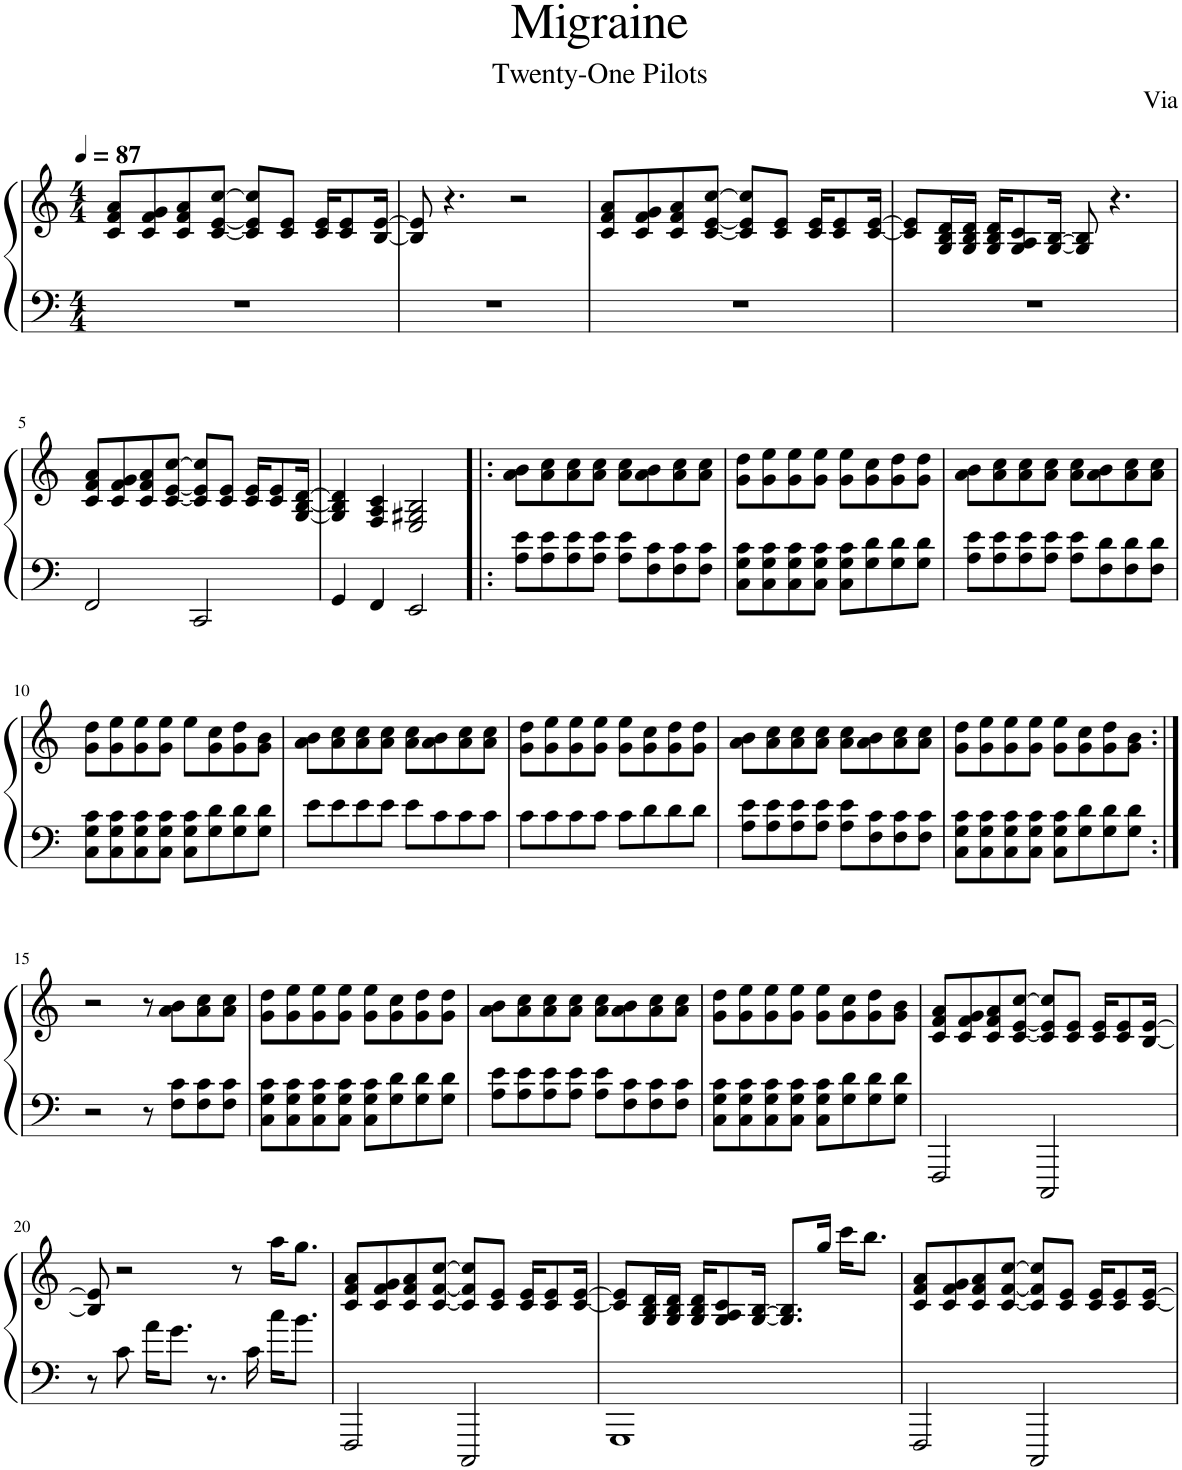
**kern	**kern
*part1	*part1
*staff2	*staff1
*I"Piano	*
*I'Pno.	*
*clefF4	*clefG2
*k[]	*k[]
*M4/4	*M4/4
*MM87	*MM87
=1	=1
1r	8c/ 8f/ 8a/L
.	8c/ 8f/ 8g/
.	8c/ 8f/ 8a/
.	[8c/ [8e/ [8cc/J
.	8c/] 8e/] 8cc/]L
.	8c/ 8e/J
.	16c/ 16e/KL
.	8c/ 8e/
.	[16B/ [16e/Jk
=2	=2
1r	8B/] 8e/]
.	4.r
.	2r
=3	=3
1r	8c/ 8f/ 8a/L
.	8c/ 8f/ 8g/
.	8c/ 8f/ 8a/
.	[8c/ [8e/ [8cc/J
.	8c/] 8e/] 8cc/]L
.	8c/ 8e/J
.	16c/ 16e/KL
.	8c/ 8e/
.	[16c/ [16e/Jk
=4	=4
1r	8c/] 8e/]L
.	16G/ 16B/ 16d/L
.	16G/ 16B/ 16d/JJ
.	16G/ 16B/ 16d/KL
.	8G/ 8A/ 8c/
.	[16G/ [16B/Jk
.	8G/] 8B/]
.	4.r
!!LO:LB:g=z
=5	=5
2FF/	8c/ 8f/ 8a/L
.	8c/ 8f/ 8g/
.	8c/ 8f/ 8a/
.	[8c/ [8e/ [8cc/J
2CC/	8c/] 8e/] 8cc/]L
.	8c/ 8e/J
.	16c/ 16e/KL
.	8c/ 8e/
.	[16G/ [16B/ [16d/Jk
=6	=6
4GG/	4G/] 4B/] 4d/]
4FF/	4F/ 4A/ 4c/
2EE/	2E/ 2G#X/ 2B/
=7!|:	=7!|:
8A\ 8e\L	8a\ 8b\L
8A\ 8e\	8a\ 8cc\
8A\ 8e\	8a\ 8cc\
8A\ 8e\J	8a\ 8cc\J
8A\ 8e\L	8a\ 8cc\L
8F\ 8c\	8a\ 8b\
8F\ 8c\	8a\ 8cc\
8F\ 8c\J	8a\ 8cc\J
=8	=8
8C\ 8G\ 8c\L	8g\ 8dd\L
8C\ 8G\ 8c\	8g\ 8ee\
8C\ 8G\ 8c\	8g\ 8ee\
8C\ 8G\ 8c\J	8g\ 8ee\J
8C\ 8G\ 8c\L	8g\ 8ee\L
8G\ 8d\	8g\ 8cc\
8G\ 8d\	8g\ 8dd\
8G\ 8d\J	8g\ 8dd\J
=9	=9
8A\ 8e\L	8a\ 8b\L
8A\ 8e\	8a\ 8cc\
8A\ 8e\	8a\ 8cc\
8A\ 8e\J	8a\ 8cc\J
8A\ 8e\L	8a\ 8cc\L
8F\ 8d\	8a\ 8b\
8F\ 8d\	8a\ 8cc\
8F\ 8d\J	8a\ 8cc\J
!!LO:LB:g=z
=10	=10
8C\ 8G\ 8c\L	8g\ 8dd\L
8C\ 8G\ 8c\	8g\ 8ee\
8C\ 8G\ 8c\	8g\ 8ee\
8C\ 8G\ 8c\J	8g\ 8ee\J
8C\ 8G\ 8c\L	8ee\L
8G\ 8d\	8g\ 8cc\
8G\ 8d\	8g\ 8dd\
8G\ 8d\J	8g\ 8b\J
=11	=11
8e\L	8a\ 8b\L
8e\	8a\ 8cc\
8e\	8a\ 8cc\
8e\J	8a\ 8cc\J
8e\L	8a\ 8cc\L
8c\	8a\ 8b\
8c\	8a\ 8cc\
8c\J	8a\ 8cc\J
=12	=12
8c\L	8g\ 8dd\L
8c\	8g\ 8ee\
8c\	8g\ 8ee\
8c\J	8g\ 8ee\J
8c\L	8g\ 8ee\L
8d\	8g\ 8cc\
8d\	8g\ 8dd\
8d\J	8g\ 8dd\J
=13	=13
8A\ 8e\L	8a\ 8b\L
8A\ 8e\	8a\ 8cc\
8A\ 8e\	8a\ 8cc\
8A\ 8e\J	8a\ 8cc\J
8A\ 8e\L	8a\ 8cc\L
8F\ 8c\	8a\ 8b\
8F\ 8c\	8a\ 8cc\
8F\ 8c\J	8a\ 8cc\J
=14	=14
8C\ 8G\ 8c\L	8g\ 8dd\L
8C\ 8G\ 8c\	8g\ 8ee\
8C\ 8G\ 8c\	8g\ 8ee\
8C\ 8G\ 8c\J	8g\ 8ee\J
8C\ 8G\ 8c\L	8g\ 8ee\L
8G\ 8d\	8g\ 8cc\
8G\ 8d\	8g\ 8dd\
8G\ 8d\J	8g\ 8b\J
!!LO:LB:g=z
=15:|!	=15:|!
2r	2r
8r	8r
8F\ 8c\L	8a\ 8b\L
8F\ 8c\	8a\ 8cc\
8F\ 8c\J	8a\ 8cc\J
=16	=16
8C\ 8G\ 8c\L	8g\ 8dd\L
8C\ 8G\ 8c\	8g\ 8ee\
8C\ 8G\ 8c\	8g\ 8ee\
8C\ 8G\ 8c\J	8g\ 8ee\J
8C\ 8G\ 8c\L	8g\ 8ee\L
8G\ 8d\	8g\ 8cc\
8G\ 8d\	8g\ 8dd\
8G\ 8d\J	8g\ 8dd\J
=17	=17
8A\ 8e\L	8a\ 8b\L
8A\ 8e\	8a\ 8cc\
8A\ 8e\	8a\ 8cc\
8A\ 8e\J	8a\ 8cc\J
8A\ 8e\L	8a\ 8cc\L
8F\ 8c\	8a\ 8b\
8F\ 8c\	8a\ 8cc\
8F\ 8c\J	8a\ 8cc\J
=18	=18
8C\ 8G\ 8c\L	8g\ 8dd\L
8C\ 8G\ 8c\	8g\ 8ee\
8C\ 8G\ 8c\	8g\ 8ee\
8C\ 8G\ 8c\J	8g\ 8ee\J
8C\ 8G\ 8c\L	8g\ 8ee\L
8G\ 8d\	8g\ 8cc\
8G\ 8d\	8g\ 8dd\
8G\ 8d\J	8g\ 8b\J
=19	=19
2FFF/	8c/ 8f/ 8a/L
.	8c/ 8f/ 8g/
.	8c/ 8f/ 8a/
.	[8c/ [8e/ [8cc/J
2CCC/	8c/] 8e/] 8cc/]L
.	8c/ 8e/J
.	16c/ 16e/KL
.	8c/ 8e/
.	[16B/ [16e/Jk
!!LO:LB:g=z
=20	=20
8r	8B/] 8e/]
8c\	2r
16a\KL	.
8.g\J	.
8.r	.
.	8r
16c\	.
16cc\KL	16aa\KL
8.b\J	8.gg\J
=21	=21
2FFF/	8c/ 8f/ 8a/L
.	8c/ 8f/ 8g/
.	8c/ 8f/ 8a/
.	[8c/ [8f/ [8cc/J
2CCC/	8c/] 8f/] 8cc/]L
.	8c/ 8e/J
.	16c/ 16e/KL
.	8c/ 8e/
.	[16c/ [16e/Jk
=22	=22
1GGG	8c/] 8e/]L
.	16G/ 16B/ 16d/L
.	16G/ 16B/ 16d/JJ
.	16G/ 16B/ 16d/KL
.	8G/ 8A/ 8c/
.	[16G/ [16B/Jk
.	8.G/] 8.B/]L
.	16gg/Jk
.	16ccc\KL
.	8.bb\J
=23	=23
2FFF/	8c/ 8f/ 8a/L
.	8c/ 8f/ 8g/
.	8c/ 8f/ 8a/
.	[8c/ [8f/ [8cc/J
2CCC/	8c/] 8f/] 8cc/]L
.	8c/ 8e/J
.	16c/ 16e/KL
.	8c/ 8e/
.	[16c/ [16e/Jk
=	=
*-	*-
